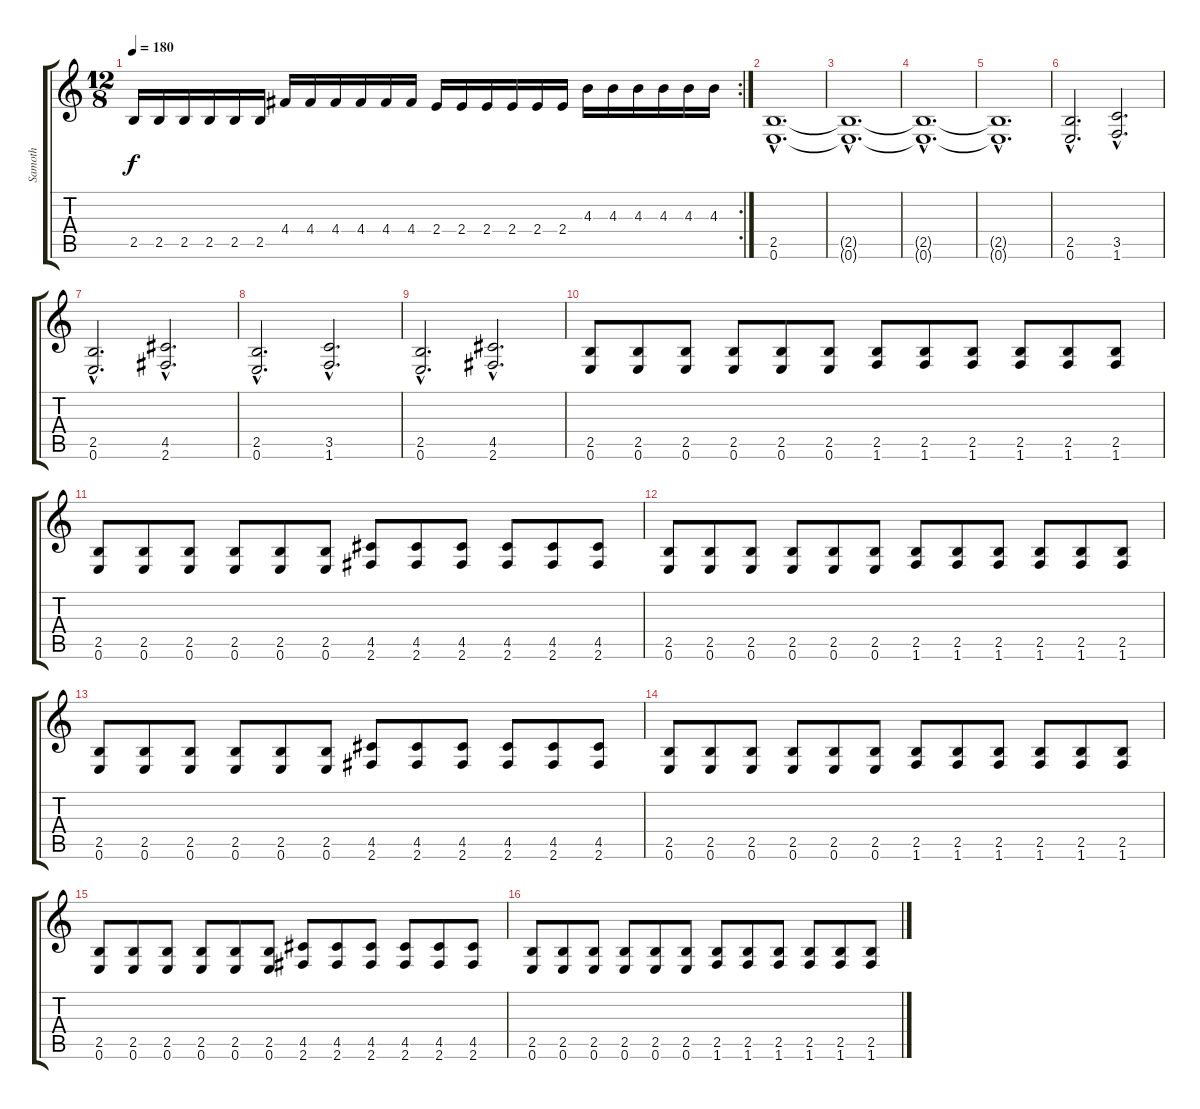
\track ("Samoth" "Samoth") {instrument overdrivenguitar}
\staff {score tabs}
\tuning (E4 B3 G3 D3 A2 E2) {hide}
\rc 2
\ts (12 8)
\tempo 180
\clef g2
\ks c
2.5.16{dy f} 2.5.16 2.5.16 2.5.16 2.5.16 2.5.16 4.4.16 4.4.16 4.4.16 4.4.16 4.4.16 4.4.16 2.4.16 2.4.16 2.4.16 2.4.16 2.4.16 2.4.16 4.3.16 4.3.16 4.3.16 4.3.16 4.3.16 4.3.16 |
(2.5{hac} 0.6{hac}).1{d} |
(2.5{hac t} 0.6{hac t}).1{d} |
(2.5{hac t} 0.6{hac t}).1{d} |
(2.5{hac t} 0.6{hac t}).1{d} |
(2.5{hac} 0.6{hac}).2{d} (3.5{hac} 1.6{hac}).2{d} |
(2.5{hac} 0.6{hac}).2{d} (4.5{hac} 2.6{hac}).2{d} |
(2.5{hac} 0.6{hac}).2{d} (3.5{hac} 1.6{hac}).2{d} |
(2.5{hac} 0.6{hac}).2{d} (4.5{hac} 2.6{hac}).2{d} |
(2.5 0.6).8 (2.5 0.6).8 (2.5 0.6).8 (2.5 0.6).8 (2.5 0.6).8 (2.5 0.6).8 (2.5 1.6).8 (2.5 1.6).8 (2.5 1.6).8 (2.5 1.6).8 (2.5 1.6).8 (2.5 1.6).8 |
(2.5 0.6).8 (2.5 0.6).8 (2.5 0.6).8 (2.5 0.6).8 (2.5 0.6).8 (2.5 0.6).8 (4.5 2.6).8 (4.5 2.6).8 (4.5 2.6).8 (4.5 2.6).8 (4.5 2.6).8 (4.5 2.6).8 |
(2.5 0.6).8 (2.5 0.6).8 (2.5 0.6).8 (2.5 0.6).8 (2.5 0.6).8 (2.5 0.6).8 (2.5 1.6).8 (2.5 1.6).8 (2.5 1.6).8 (2.5 1.6).8 (2.5 1.6).8 (2.5 1.6).8 |
(2.5 0.6).8 (2.5 0.6).8 (2.5 0.6).8 (2.5 0.6).8 (2.5 0.6).8 (2.5 0.6).8 (4.5 2.6).8 (4.5 2.6).8 (4.5 2.6).8 (4.5 2.6).8 (4.5 2.6).8 (4.5 2.6).8 |
(2.5 0.6).8 (2.5 0.6).8 (2.5 0.6).8 (2.5 0.6).8 (2.5 0.6).8 (2.5 0.6).8 (2.5 1.6).8 (2.5 1.6).8 (2.5 1.6).8 (2.5 1.6).8 (2.5 1.6).8 (2.5 1.6).8 |
(2.5 0.6).8 (2.5 0.6).8 (2.5 0.6).8 (2.5 0.6).8 (2.5 0.6).8 (2.5 0.6).8 (4.5 2.6).8 (4.5 2.6).8 (4.5 2.6).8 (4.5 2.6).8 (4.5 2.6).8 (4.5 2.6).8 |
(2.5 0.6).8 (2.5 0.6).8 (2.5 0.6).8 (2.5 0.6).8 (2.5 0.6).8 (2.5 0.6).8 (2.5 1.6).8 (2.5 1.6).8 (2.5 1.6).8 (2.5 1.6).8 (2.5 1.6).8 (2.5 1.6).8
